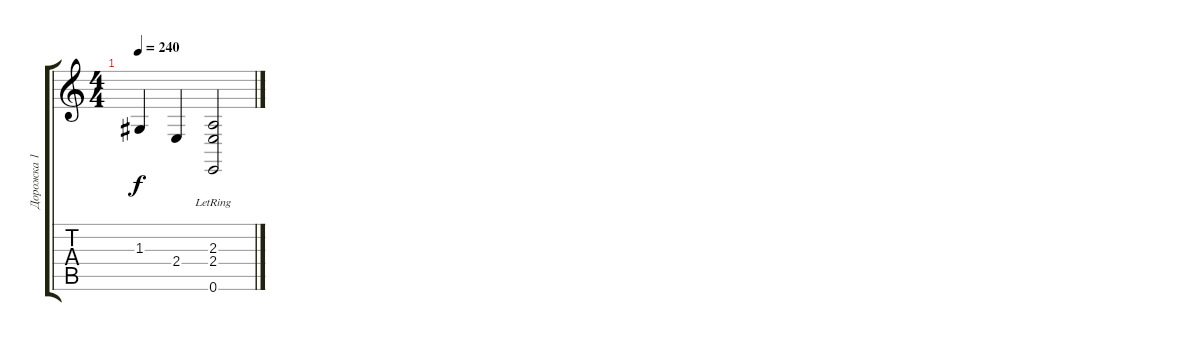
\track ("Дорожка 1" "Дорожка 1") {instrument electricgrandpiano}
\staff {score tabs}
\tuning (E4 B3 G3 D3 A2 E2) {hide}
\ts (4 4)
\tempo 240
\clef g2
\ks c
1.3.4{dy f} 2.4.4 (2.3{lr} 2.4{lr} 0.6{lr}).2
